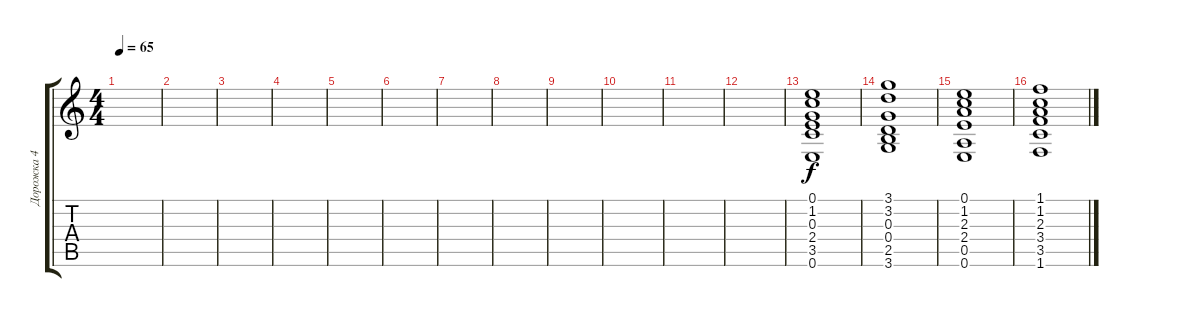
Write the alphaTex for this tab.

\track ("Дорожка 4" "Дорожка 4") {instrument distortionguitar}
\staff {score tabs}
\tuning (E4 B3 G3 D3 A2 E2) {hide}
\ts (4 4)
\tempo 65
\clef g2
\ks c
|
|
|
|
|
|
|
|
|
|
|
|
(0.1 1.2 0.3 2.4 3.5 0.6).1 |
(3.1 3.2 0.3 0.4 2.5 3.6).1 |
(0.1 1.2 2.3 2.4 0.5 0.6).1 |
(1.1 1.2 2.3 3.4 3.5 1.6).1
